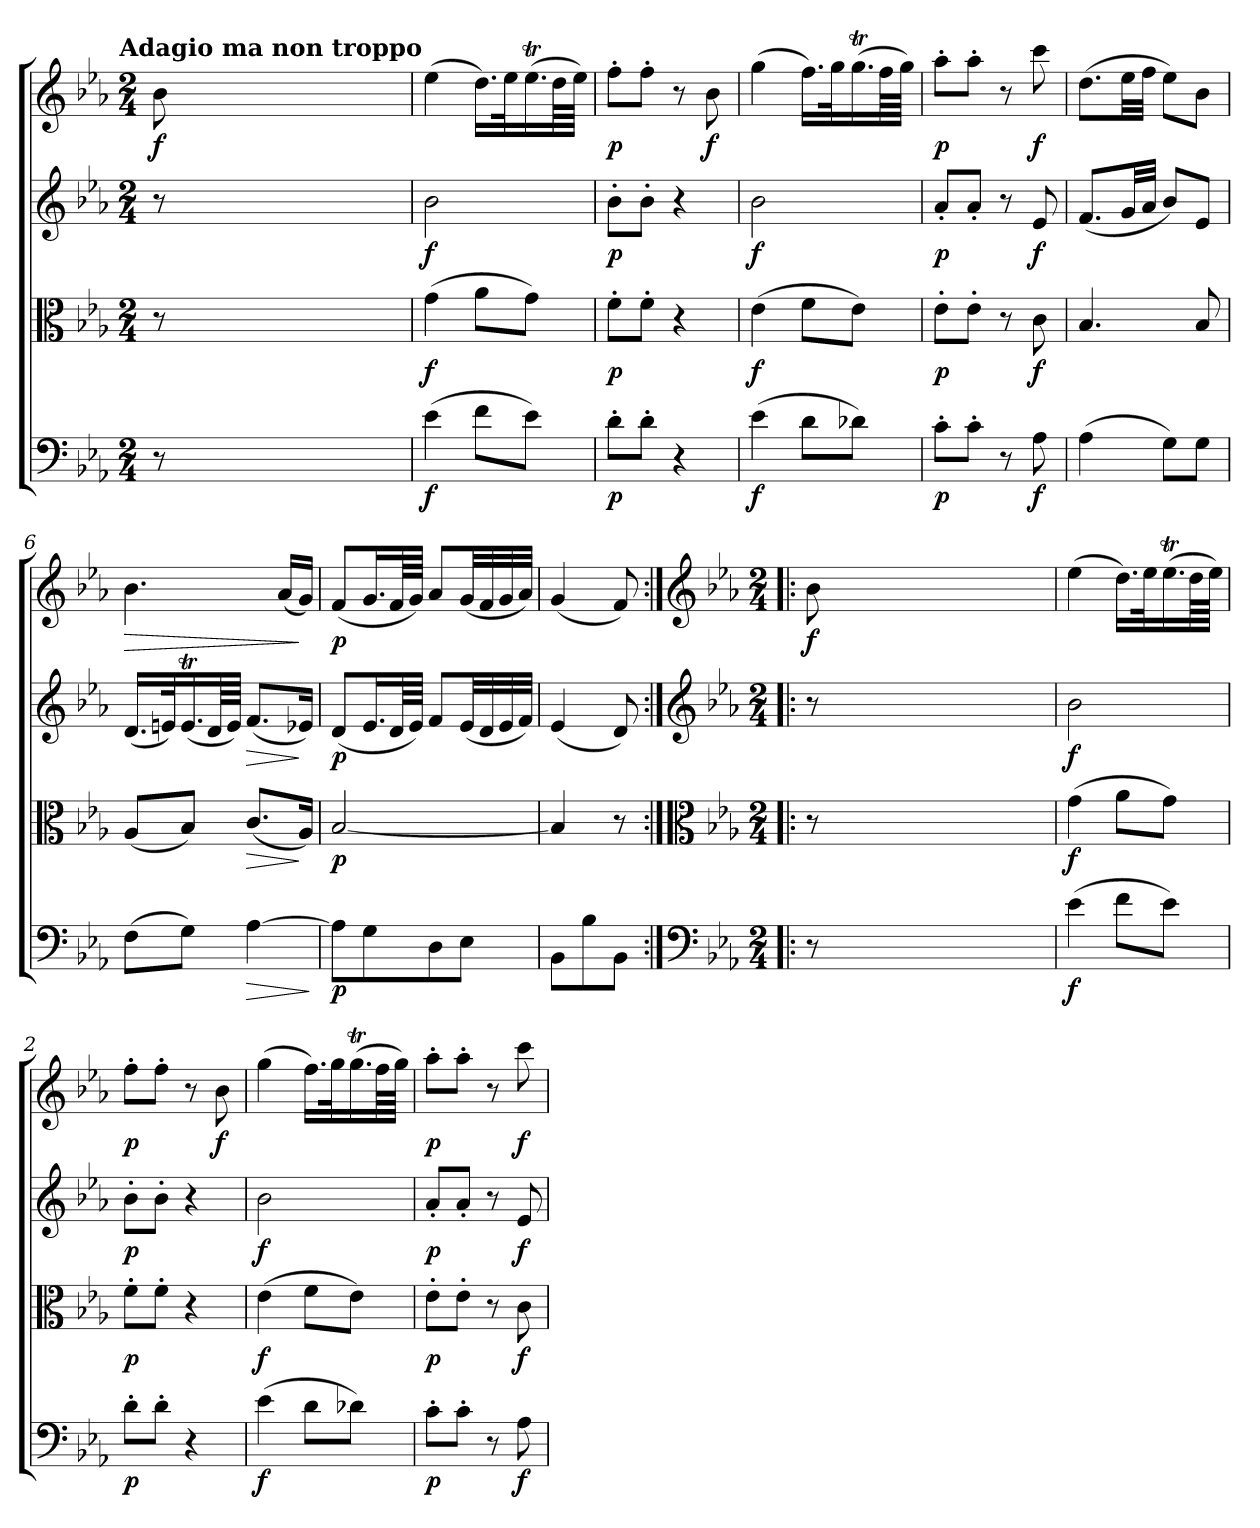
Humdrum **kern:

**kern	**dynam	**kern	**dynam	**kern	**dynam	**kern	**dynam
*part4	*part4	*part3	*part3	*part2	*part2	*part1	*part1
*staff4	*staff4	*staff3	*staff3	*staff2	*staff2	*staff1	*staff1
*clefF4	*	*clefC3	*	*clefG2	*	*clefG2	*
*k[b-e-a-]	*	*k[b-e-a-]	*	*k[b-e-a-]	*	*k[b-e-a-]	*
*E-:	*	*E-:	*	*E-:	*	*E-:	*
!!LO:TX:omd:t=Adagio ma non troppo
*M2/4	*	*M2/4	*	*M2/4	*	*M2/4	*
*MM56	*	*MM56	*	*MM56	*	*MM56	*
=	=	=	=	=	=	=	=
8r	.	8r	.	8r	.	8b-\	f
64ryy	.	64ryy	.	64ryy	.	64ryy	.
64ryy	.	64ryy	.	64ryy	.	64ryy	.
64ryy	.	64ryy	.	64ryy	.	64ryy	.
64ryy	.	64ryy	.	64ryy	.	64ryy	.
64ryy	.	64ryy	.	64ryy	.	64ryy	.
64ryy	.	64ryy	.	64ryy	.	64ryy	.
64ryy	.	64ryy	.	64ryy	.	64ryy	.
64ryy	.	64ryy	.	64ryy	.	64ryy	.
64ryy	.	64ryy	.	64ryy	.	64ryy	.
64ryy	.	64ryy	.	64ryy	.	64ryy	.
64ryy	.	64ryy	.	64ryy	.	64ryy	.
64ryy	.	64ryy	.	64ryy	.	64ryy	.
64ryy	.	64ryy	.	64ryy	.	64ryy	.
64ryy	.	64ryy	.	64ryy	.	64ryy	.
64ryy	.	64ryy	.	64ryy	.	64ryy	.
64ryy	.	64ryy	.	64ryy	.	64ryy	.
64ryy	.	64ryy	.	64ryy	.	64ryy	.
64ryy	.	64ryy	.	64ryy	.	64ryy	.
64ryy	.	64ryy	.	64ryy	.	64ryy	.
64ryy	.	64ryy	.	64ryy	.	64ryy	.
64ryy	.	64ryy	.	64ryy	.	64ryy	.
64ryy	.	64ryy	.	64ryy	.	64ryy	.
64ryy	.	64ryy	.	64ryy	.	64ryy	.
64ryy	.	64ryy	.	64ryy	.	64ryy	.
=1	=1	=1	=1	=1	=1	=1	=1
(4e-\	f	(4g\	f	2b-\	f	(4ee-\	.
8f\L	.	8a-\L	.	.	.	16.dd\LL)	.
.	.	.	.	.	.	32ee-\K	.
8e-\J)	.	8g\J)	.	.	.	(16.ee-T\	.
.	.	.	.	.	.	64dd\LL	.
.	.	.	.	.	.	64ee-\JJJJ)	.
=2	=2	=2	=2	=2	=2	=2	=2
8d'\L	p	8f'\L	p	8b-'\L	p	8ff'\L	p
8d'\J	.	8f'\J	.	8b-'\J	.	8ff'\J	.
4r	.	4r	.	4r	.	8r	.
.	.	.	.	.	.	8b-\	f
=3	=3	=3	=3	=3	=3	=3	=3
(4e-\	f	(4e-\	f	2b-\	f	(4gg\	.
8d\L	.	8f\L	.	.	.	16.ff\LL)	.
.	.	.	.	.	.	32gg\K	.
8d-X\J)	.	8e-\J)	.	.	.	(16.ggt\	.
.	.	.	.	.	.	64ff\LL	.
.	.	.	.	.	.	64gg\JJJJ)	.
=4	=4	=4	=4	=4	=4	=4	=4
8c'\L	p	8e-'\L	p	8a-'/L	p	8aa-'\L	p
8c'\J	.	8e-'\J	.	8a-'/J	.	8aa-'\J	.
8r	.	8r	.	8r	.	8r	.
8A-\	f	8c\	f	8e-/	f	8ccc\	f
=5	=5	=5	=5	=5	=5	=5	=5
(4A-\	.	4.B-/	.	(8.f/L	.	(8.dd\L	.
.	.	.	.	32g/LL	.	32ee-\LL	.
.	.	.	.	32a-/JJJ	.	32ff\JJJ	.
8G\L)	.	.	.	8b-/L)	.	8ee-\L)	.
8G\J	.	8B-/	.	8e-/J	.	8b-\J	.
=6	=6	=6	=6	=6	=6	=6	=6
!	!	!	!	!	!	!	!LO:HP:b
(8F\L	.	(8A-/L	.	(16.d/LL	.	4.b-\	>
.	.	.	.	32en/K)	.	.	.
8G\J)	.	8B-/J)	.	(16.et/	.	.	.
.	.	.	.	64d/LL	.	.	.
.	.	.	.	64e/JJJJ)	.	.	.
!	!LO:HP:b	!	!LO:HP:b	!	!LO:HP:b	!	!
[4A-\	>	(8.c/L	>	(8.f/L	>	.	.
.	.	.	.	.	.	(16a-/LL	.
.	.	16A-/Jk)	]	16e-X/Jk)	]	16g/JJ)	]
.	]	.	.	.	.	.	.
=7	=7	=7	=7	=7	=7	=7	=7
8A-\L]	p	[2B-/	p	(8d/L	p	(8f/L	p
8G\	.	.	.	16.e-/L	.	16.g/L	.
.	.	.	.	64d/LL	.	64f/LL	.
.	.	.	.	64e-/JJJJ)	.	64g/JJJJ)	.
8D\	.	.	.	8f/L	.	8a-/L	.
8E-\J	.	.	.	(32e-/LL	.	(32g/LL	.
.	.	.	.	32d/	.	32f/	.
.	.	.	.	32e-/	.	32g/	.
.	.	.	.	32f/JJJ)	.	32a-/JJJ)	.
=8	=8	=8	=8	=8	=8	=8	=8
8BB-\L	.	4B-/]	.	(4e-/	.	(4g/	.
8B-\	.	.	.	.	.	.	.
8BB-\J	.	8r	.	8d/)	.	8f/)	.
=:|!|:	=:|!|:	=:|!|:	=:|!|:	=:|!|:	=:|!|:	=:|!|:	=:|!|:
*clefF4	*	*clefC3	*	*clefG2	*	*clefG2	*
*k[b-e-a-]	*	*k[b-e-a-]	*	*k[b-e-a-]	*	*k[b-e-a-]	*
*E-:	*	*E-:	*	*E-:	*	*E-:	*
*M2/4	*	*M2/4	*	*M2/4	*	*M2/4	*
8r	.	8r	.	8r	.	8b-\	f
64ryy	.	64ryy	.	64ryy	.	64ryy	.
64ryy	.	64ryy	.	64ryy	.	64ryy	.
64ryy	.	64ryy	.	64ryy	.	64ryy	.
64ryy	.	64ryy	.	64ryy	.	64ryy	.
64ryy	.	64ryy	.	64ryy	.	64ryy	.
64ryy	.	64ryy	.	64ryy	.	64ryy	.
64ryy	.	64ryy	.	64ryy	.	64ryy	.
64ryy	.	64ryy	.	64ryy	.	64ryy	.
64ryy	.	64ryy	.	64ryy	.	64ryy	.
64ryy	.	64ryy	.	64ryy	.	64ryy	.
64ryy	.	64ryy	.	64ryy	.	64ryy	.
64ryy	.	64ryy	.	64ryy	.	64ryy	.
64ryy	.	64ryy	.	64ryy	.	64ryy	.
64ryy	.	64ryy	.	64ryy	.	64ryy	.
64ryy	.	64ryy	.	64ryy	.	64ryy	.
64ryy	.	64ryy	.	64ryy	.	64ryy	.
64ryy	.	64ryy	.	64ryy	.	64ryy	.
64ryy	.	64ryy	.	64ryy	.	64ryy	.
64ryy	.	64ryy	.	64ryy	.	64ryy	.
64ryy	.	64ryy	.	64ryy	.	64ryy	.
64ryy	.	64ryy	.	64ryy	.	64ryy	.
64ryy	.	64ryy	.	64ryy	.	64ryy	.
64ryy	.	64ryy	.	64ryy	.	64ryy	.
64ryy	.	64ryy	.	64ryy	.	64ryy	.
=1	=1	=1	=1	=1	=1	=1	=1
(4e-\	f	(4g\	f	2b-\	f	(4ee-\	.
8f\L	.	8a-\L	.	.	.	16.dd\LL)	.
.	.	.	.	.	.	32ee-\K	.
8e-\J)	.	8g\J)	.	.	.	(16.ee-T\	.
.	.	.	.	.	.	64dd\LL	.
.	.	.	.	.	.	64ee-\JJJJ)	.
=2	=2	=2	=2	=2	=2	=2	=2
8d'\L	p	8f'\L	p	8b-'\L	p	8ff'\L	p
8d'\J	.	8f'\J	.	8b-'\J	.	8ff'\J	.
4r	.	4r	.	4r	.	8r	.
.	.	.	.	.	.	8b-\	f
=3	=3	=3	=3	=3	=3	=3	=3
(4e-\	f	(4e-\	f	2b-\	f	(4gg\	.
8d\L	.	8f\L	.	.	.	16.ff\LL)	.
.	.	.	.	.	.	32gg\K	.
8d-X\J)	.	8e-\J)	.	.	.	(16.ggt\	.
.	.	.	.	.	.	64ff\LL	.
.	.	.	.	.	.	64gg\JJJJ)	.
=4	=4	=4	=4	=4	=4	=4	=4
8c'\L	p	8e-'\L	p	8a-'/L	p	8aa-'\L	p
8c'\J	.	8e-'\J	.	8a-'/J	.	8aa-'\J	.
8r	.	8r	.	8r	.	8r	.
8A-\	f	8c\	f	8e-/	f	8ccc\	f
=	=	=	=	=	=	=	=
*-	*-	*-	*-	*-	*-	*-	*-
